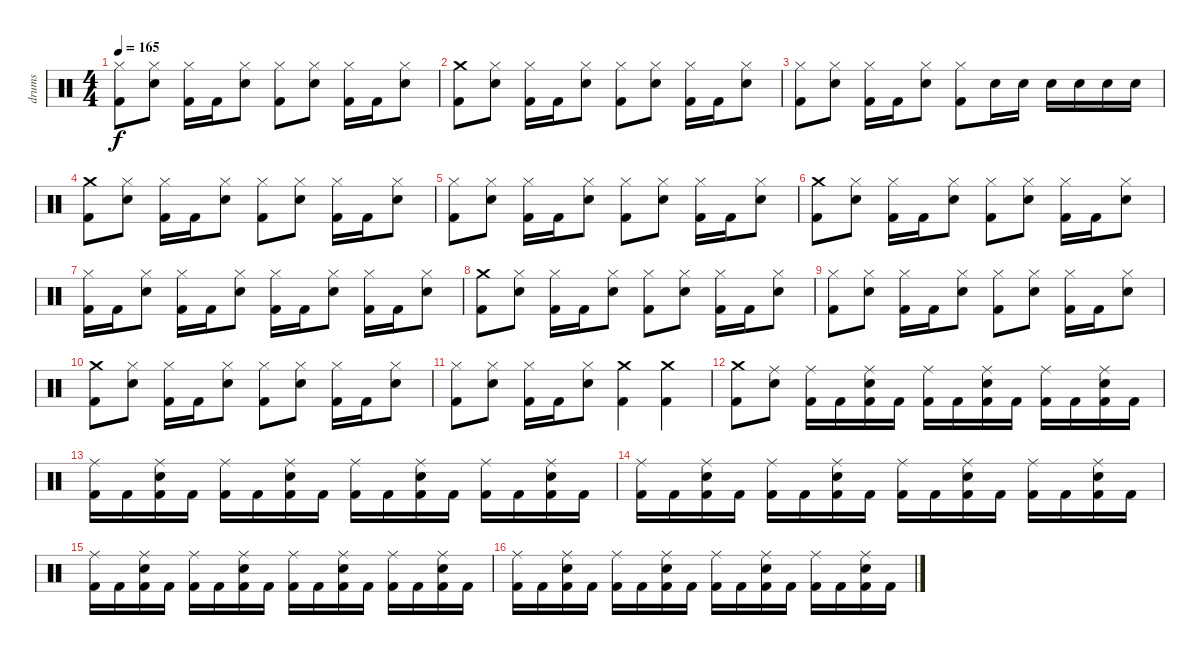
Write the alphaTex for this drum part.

\track ("drums" "drums") {instrument percussion}
\staff {score}
\articulation defaults
\ts (4 4)
\tempo 165
\clef neutral
\ks c
("Hi-Hat (closed)" "Kick (hit) 2").8{dy f} ("Hi-Hat (closed)" "Snare (hit) 2").8 ("Hi-Hat (closed)" "Kick (hit) 2").16 "Kick (hit) 2".16 ("Hi-Hat (closed)" "Snare (hit) 2").8 ("Hi-Hat (closed)" "Kick (hit) 2").8 ("Hi-Hat (closed)" "Snare (hit) 2").8 ("Hi-Hat (closed)" "Kick (hit) 2").16 "Kick (hit) 2".16 ("Hi-Hat (closed)" "Snare (hit) 2").8 |
("Crash medium (hit)" "Kick (hit) 2").8 ("Hi-Hat (closed)" "Snare (hit) 2").8 ("Hi-Hat (closed)" "Kick (hit) 2").16 "Kick (hit) 2".16 ("Hi-Hat (closed)" "Snare (hit) 2").8 ("Hi-Hat (closed)" "Kick (hit) 2").8 ("Hi-Hat (closed)" "Snare (hit) 2").8 ("Hi-Hat (closed)" "Kick (hit) 2").16 "Kick (hit) 2".16 ("Hi-Hat (closed)" "Snare (hit) 2").8 |
("Hi-Hat (closed)" "Kick (hit) 2").8 ("Hi-Hat (closed)" "Snare (hit) 2").8 ("Hi-Hat (closed)" "Kick (hit) 2").16 "Kick (hit) 2".16 ("Hi-Hat (closed)" "Snare (hit) 2").8 ("Hi-Hat (closed)" "Kick (hit) 2").8 "Snare (hit) 2".16 "Snare (hit) 2".16 "Snare (hit) 2".16 "Snare (hit) 2".16 "Snare (hit) 2".16 "Snare (hit) 2".16 |
("Crash medium (hit)" "Kick (hit) 2").8 ("Hi-Hat (closed)" "Snare (hit) 2").8 ("Hi-Hat (closed)" "Kick (hit) 2").16 "Kick (hit) 2".16 ("Hi-Hat (closed)" "Snare (hit) 2").8 ("Hi-Hat (closed)" "Kick (hit) 2").8 ("Hi-Hat (closed)" "Snare (hit) 2").8 ("Hi-Hat (closed)" "Kick (hit) 2").16 "Kick (hit) 2".16 ("Hi-Hat (closed)" "Snare (hit) 2").8 |
("Hi-Hat (closed)" "Kick (hit) 2").8 ("Hi-Hat (closed)" "Snare (hit) 2").8 ("Hi-Hat (closed)" "Kick (hit) 2").16 "Kick (hit) 2".16 ("Hi-Hat (closed)" "Snare (hit) 2").8 ("Hi-Hat (closed)" "Kick (hit) 2").8 ("Hi-Hat (closed)" "Snare (hit) 2").8 ("Hi-Hat (closed)" "Kick (hit) 2").16 "Kick (hit) 2".16 ("Hi-Hat (closed)" "Snare (hit) 2").8 |
("Crash medium (hit)" "Kick (hit) 2").8 ("Hi-Hat (closed)" "Snare (hit) 2").8 ("Hi-Hat (closed)" "Kick (hit) 2").16 "Kick (hit) 2".16 ("Hi-Hat (closed)" "Snare (hit) 2").8 ("Hi-Hat (closed)" "Kick (hit) 2").8 ("Hi-Hat (closed)" "Snare (hit) 2").8 ("Hi-Hat (closed)" "Kick (hit) 2").16 "Kick (hit) 2".16 ("Hi-Hat (closed)" "Snare (hit) 2").8 |
("Hi-Hat (closed)" "Kick (hit) 2").16 "Kick (hit) 2".16 ("Hi-Hat (closed)" "Snare (hit) 2").8 ("Hi-Hat (closed)" "Kick (hit) 2").16 "Kick (hit) 2".16 ("Hi-Hat (closed)" "Snare (hit) 2").8 ("Hi-Hat (closed)" "Kick (hit) 2").16 "Kick (hit) 2".16 ("Hi-Hat (closed)" "Snare (hit) 2").8 ("Hi-Hat (closed)" "Kick (hit) 2").16 "Kick (hit) 2".16 ("Hi-Hat (closed)" "Snare (hit) 2").8 |
("Crash medium (hit)" "Kick (hit) 2").8 ("Hi-Hat (closed)" "Snare (hit) 2").8 ("Hi-Hat (closed)" "Kick (hit) 2").16 "Kick (hit) 2".16 ("Hi-Hat (closed)" "Snare (hit) 2").8 ("Hi-Hat (closed)" "Kick (hit) 2").8 ("Hi-Hat (closed)" "Snare (hit) 2").8 ("Hi-Hat (closed)" "Kick (hit) 2").16 "Kick (hit) 2".16 ("Hi-Hat (closed)" "Snare (hit) 2").8 |
("Hi-Hat (closed)" "Kick (hit) 2").8 ("Hi-Hat (closed)" "Snare (hit) 2").8 ("Hi-Hat (closed)" "Kick (hit) 2").16 "Kick (hit) 2".16 ("Hi-Hat (closed)" "Snare (hit) 2").8 ("Hi-Hat (closed)" "Kick (hit) 2").8 ("Hi-Hat (closed)" "Snare (hit) 2").8 ("Hi-Hat (closed)" "Kick (hit) 2").16 "Kick (hit) 2".16 ("Hi-Hat (closed)" "Snare (hit) 2").8 |
("Crash medium (hit)" "Kick (hit) 2").8 ("Hi-Hat (closed)" "Snare (hit) 2").8 ("Hi-Hat (closed)" "Kick (hit) 2").16 "Kick (hit) 2".16 ("Hi-Hat (closed)" "Snare (hit) 2").8 ("Hi-Hat (closed)" "Kick (hit) 2").8 ("Hi-Hat (closed)" "Snare (hit) 2").8 ("Hi-Hat (closed)" "Kick (hit) 2").16 "Kick (hit) 2".16 ("Hi-Hat (closed)" "Snare (hit) 2").8 |
("Hi-Hat (closed)" "Kick (hit) 2").8 ("Hi-Hat (closed)" "Snare (hit) 2").8 ("Hi-Hat (closed)" "Kick (hit) 2").16 "Kick (hit) 2".16 ("Hi-Hat (closed)" "Snare (hit) 2").8 ("Crash medium (hit)" "Kick (hit) 2").4 ("Crash medium (hit)" "Kick (hit) 2").4 |
("Crash medium (hit)" "Kick (hit) 2").8 ("Ride (middle)" "Snare (hit) 2").8 ("Ride (middle)" "Kick (hit) 2").16 "Kick (hit) 2".16 ("Ride (middle)" "Snare (hit) 2" "Kick (hit) 2").16 "Kick (hit) 2".16 ("Ride (middle)" "Kick (hit) 2").16 "Kick (hit) 2".16 ("Ride (middle)" "Snare (hit) 2" "Kick (hit) 2").16 "Kick (hit) 2".16 ("Ride (middle)" "Kick (hit) 2").16 "Kick (hit) 2".16 ("Ride (middle)" "Snare (hit) 2" "Kick (hit) 2").16 "Kick (hit) 2".16 |
("Ride (middle)" "Kick (hit) 2").16 "Kick (hit) 2".16 ("Ride (middle)" "Snare (hit) 2" "Kick (hit) 2").16 "Kick (hit) 2".16 ("Ride (middle)" "Kick (hit) 2").16 "Kick (hit) 2".16 ("Ride (middle)" "Snare (hit) 2" "Kick (hit) 2").16 "Kick (hit) 2".16 ("Ride (middle)" "Kick (hit) 2").16 "Kick (hit) 2".16 ("Ride (middle)" "Snare (hit) 2" "Kick (hit) 2").16 "Kick (hit) 2".16 ("Ride (middle)" "Kick (hit) 2").16 "Kick (hit) 2".16 ("Ride (middle)" "Snare (hit) 2" "Kick (hit) 2").16 "Kick (hit) 2".16 |
("Ride (middle)" "Kick (hit) 2").16 "Kick (hit) 2".16 ("Ride (middle)" "Snare (hit) 2" "Kick (hit) 2").16 "Kick (hit) 2".16 ("Ride (middle)" "Kick (hit) 2").16 "Kick (hit) 2".16 ("Ride (middle)" "Snare (hit) 2" "Kick (hit) 2").16 "Kick (hit) 2".16 ("Ride (middle)" "Kick (hit) 2").16 "Kick (hit) 2".16 ("Ride (middle)" "Snare (hit) 2" "Kick (hit) 2").16 "Kick (hit) 2".16 ("Ride (middle)" "Kick (hit) 2").16 "Kick (hit) 2".16 ("Ride (middle)" "Snare (hit) 2" "Kick (hit) 2").16 "Kick (hit) 2".16 |
("Ride (middle)" "Kick (hit) 2").16 "Kick (hit) 2".16 ("Ride (middle)" "Snare (hit) 2" "Kick (hit) 2").16 "Kick (hit) 2".16 ("Ride (middle)" "Kick (hit) 2").16 "Kick (hit) 2".16 ("Ride (middle)" "Snare (hit) 2" "Kick (hit) 2").16 "Kick (hit) 2".16 ("Ride (middle)" "Kick (hit) 2").16 "Kick (hit) 2".16 ("Ride (middle)" "Snare (hit) 2" "Kick (hit) 2").16 "Kick (hit) 2".16 ("Ride (middle)" "Kick (hit) 2").16 "Kick (hit) 2".16 ("Ride (middle)" "Snare (hit) 2" "Kick (hit) 2").16 "Kick (hit) 2".16 |
("Ride (middle)" "Kick (hit) 2").16 "Kick (hit) 2".16 ("Ride (middle)" "Snare (hit) 2" "Kick (hit) 2").16 "Kick (hit) 2".16 ("Ride (middle)" "Kick (hit) 2").16 "Kick (hit) 2".16 ("Ride (middle)" "Snare (hit) 2" "Kick (hit) 2").16 "Kick (hit) 2".16 ("Ride (middle)" "Kick (hit) 2").16 "Kick (hit) 2".16 ("Ride (middle)" "Snare (hit) 2" "Kick (hit) 2").16 "Kick (hit) 2".16 ("Ride (middle)" "Kick (hit) 2").16 "Kick (hit) 2".16 ("Ride (middle)" "Snare (hit) 2" "Kick (hit) 2").16 "Kick (hit) 2".16
